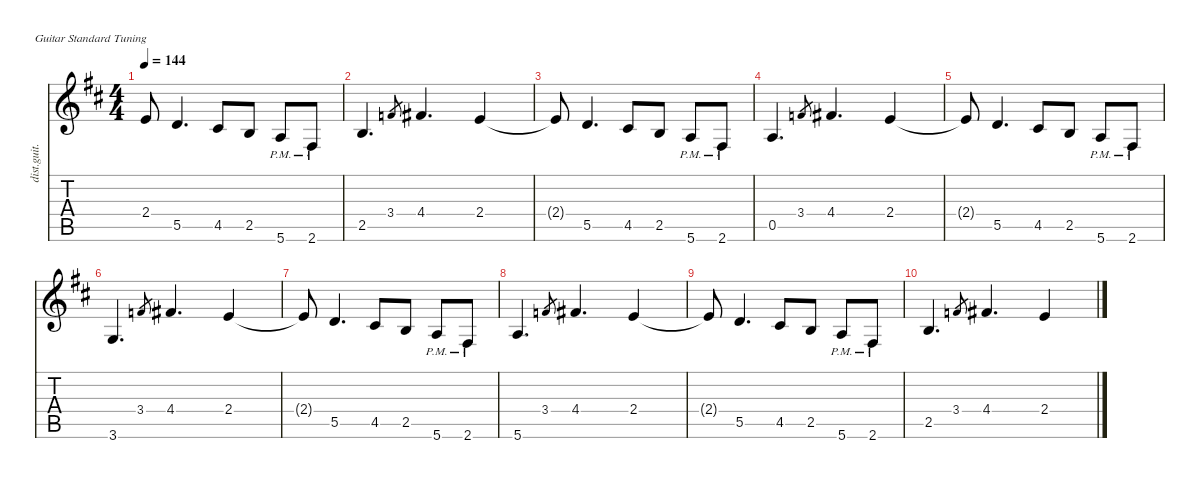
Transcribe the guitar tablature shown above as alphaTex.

\defaultSystemsLayout 4
\hideDynamics
\bracketExtendMode nobrackets
\otherSystemsTrackNameOrientation horizontal
\track ("Kirk - Rythme Distortion" "dist.guit.") {instrument distortionguitar}
\staff {score tabs}
\tuning (E4 B3 G3 D3 A2 E2)
\ts (4 4)
\tempo 144
\clef g2
\ks bminor
2.4{t acc forcenatural}.8{dy f beam Up} 5.5{acc forcenatural}.4{d beam Up} 4.5{acc #}.8{beam Up} 2.5{acc forcenatural}.8{beam Up} 5.6{pm acc forcenatural}.8{beam Up} 2.6{pm acc #}.8{beam Up} |
2.5{acc forcenatural}.4{d beam Up} 3.4{acc forcenatural}.8{gr dy mf beam Up} 4.4{acc #}.4{d dy f beam Up} 2.4{acc forcenatural}.4{beam Up} |
2.4{t acc forcenatural}.8{beam Up} 5.5{acc forcenatural}.4{d beam Up} 4.5{acc #}.8{beam Up} 2.5{acc forcenatural}.8{beam Up} 5.6{pm acc forcenatural}.8{beam Up} 2.6{pm acc #}.8{beam Up} |
0.5{acc forcenatural}.4{d beam Up} 3.4{acc forcenatural}.8{gr dy mf beam Up} 4.4{acc #}.4{d dy f beam Up} 2.4{acc forcenatural}.4{beam Up} |
2.4{t acc forcenatural}.8{beam Up} 5.5{acc forcenatural}.4{d beam Up} 4.5{acc #}.8{beam Up} 2.5{acc forcenatural}.8{beam Up} 5.6{pm acc forcenatural}.8{beam Up} 2.6{pm acc #}.8{beam Up} |
3.6{acc forcenatural}.4{d beam Up} 3.4{acc forcenatural}.8{gr dy mf beam Up} 4.4{acc #}.4{d dy f beam Up} 2.4{acc forcenatural}.4{beam Up} |
2.4{t acc forcenatural}.8{beam Up} 5.5{acc forcenatural}.4{d beam Up} 4.5{acc #}.8{beam Up} 2.5{acc forcenatural}.8{beam Up} 5.6{pm acc forcenatural}.8{beam Up} 2.6{pm acc #}.8{beam Up} |
5.6{acc forcenatural}.4{d beam Up} 3.4{acc forcenatural}.8{gr dy mf beam Up} 4.4{acc #}.4{d dy f beam Up} 2.4{acc forcenatural}.4{beam Up} |
2.4{t acc forcenatural}.8{beam Up} 5.5{acc forcenatural}.4{d beam Up} 4.5{acc #}.8{beam Up} 2.5{acc forcenatural}.8{beam Up} 5.6{pm acc forcenatural}.8{beam Up} 2.6{pm acc #}.8{beam Up} |
2.5{acc forcenatural}.4{d beam Up} 3.4{acc forcenatural}.8{gr dy mf beam Up} 4.4{acc #}.4{d dy f beam Up} 2.4{acc forcenatural}.4{beam Up}
